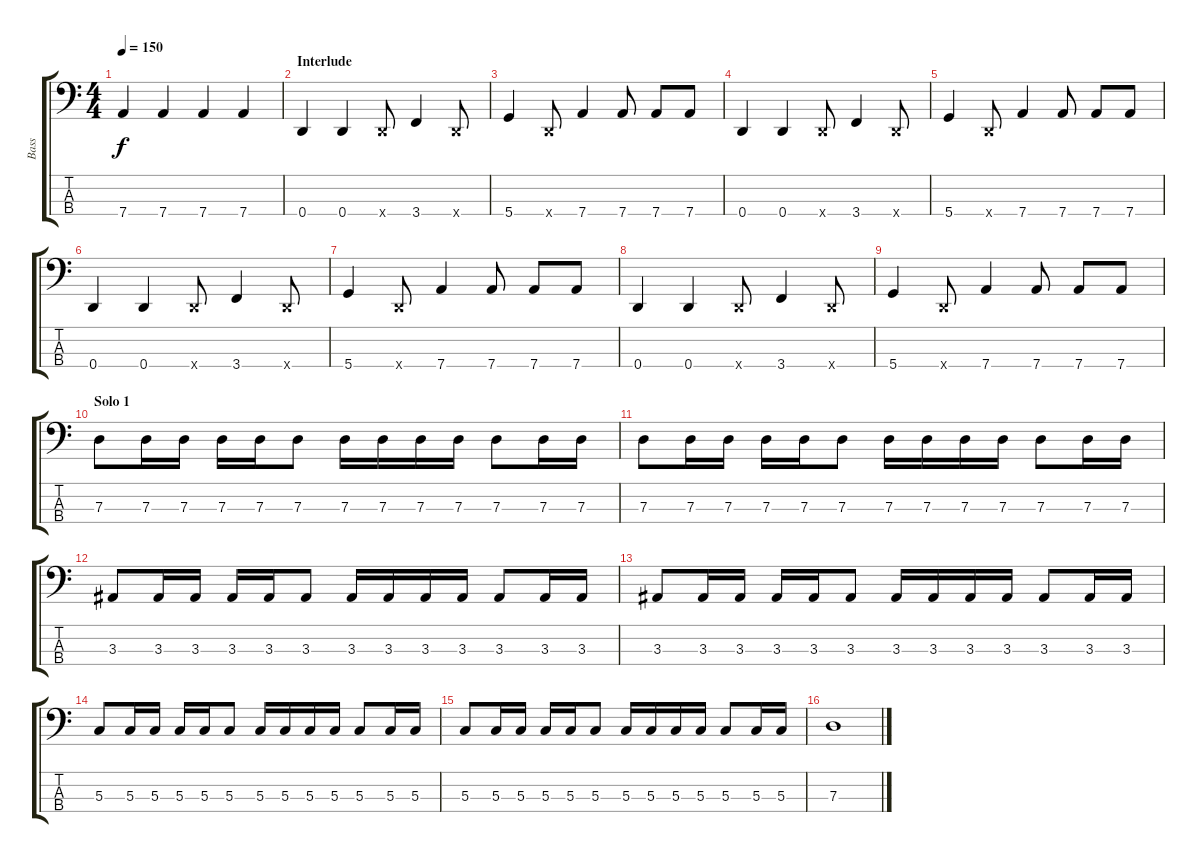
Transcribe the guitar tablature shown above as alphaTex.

\track ("Bass" "Bass") {instrument electricbassfinger}
\staff {score tabs}
\tuning (F2 C2 G1 D1) {hide}
\ts (4 4)
\tempo 150
\clef f4
\ks c
7.4.4{dy f} 7.4.4 7.4.4 7.4.4 |
\section ("" "Interlude")
0.4.4 0.4.4 0.4{x}.8 3.4.4 0.4{x}.8 |
5.4.4 0.4{x}.8 7.4.4 7.4.8 7.4.8 7.4.8 |
0.4.4 0.4.4 0.4{x}.8 3.4.4 0.4{x}.8 |
5.4.4 0.4{x}.8 7.4.4 7.4.8 7.4.8 7.4.8 |
0.4.4 0.4.4 0.4{x}.8 3.4.4 0.4{x}.8 |
5.4.4 0.4{x}.8 7.4.4 7.4.8 7.4.8 7.4.8 |
0.4.4 0.4.4 0.4{x}.8 3.4.4 0.4{x}.8 |
5.4.4 0.4{x}.8 7.4.4 7.4.8 7.4.8 7.4.8 |
\section ("" "Solo 1")
7.3.8 7.3.16 7.3.16 7.3.16 7.3.16 7.3.8 7.3.16 7.3.16 7.3.16 7.3.16 7.3.8 7.3.16 7.3.16 |
7.3.8 7.3.16 7.3.16 7.3.16 7.3.16 7.3.8 7.3.16 7.3.16 7.3.16 7.3.16 7.3.8 7.3.16 7.3.16 |
3.3.8 3.3.16 3.3.16 3.3.16 3.3.16 3.3.8 3.3.16 3.3.16 3.3.16 3.3.16 3.3.8 3.3.16 3.3.16 |
3.3.8 3.3.16 3.3.16 3.3.16 3.3.16 3.3.8 3.3.16 3.3.16 3.3.16 3.3.16 3.3.8 3.3.16 3.3.16 |
5.3.8 5.3.16 5.3.16 5.3.16 5.3.16 5.3.8 5.3.16 5.3.16 5.3.16 5.3.16 5.3.8 5.3.16 5.3.16 |
5.3.8 5.3.16 5.3.16 5.3.16 5.3.16 5.3.8 5.3.16 5.3.16 5.3.16 5.3.16 5.3.8 5.3.16 5.3.16 |
7.3.1
